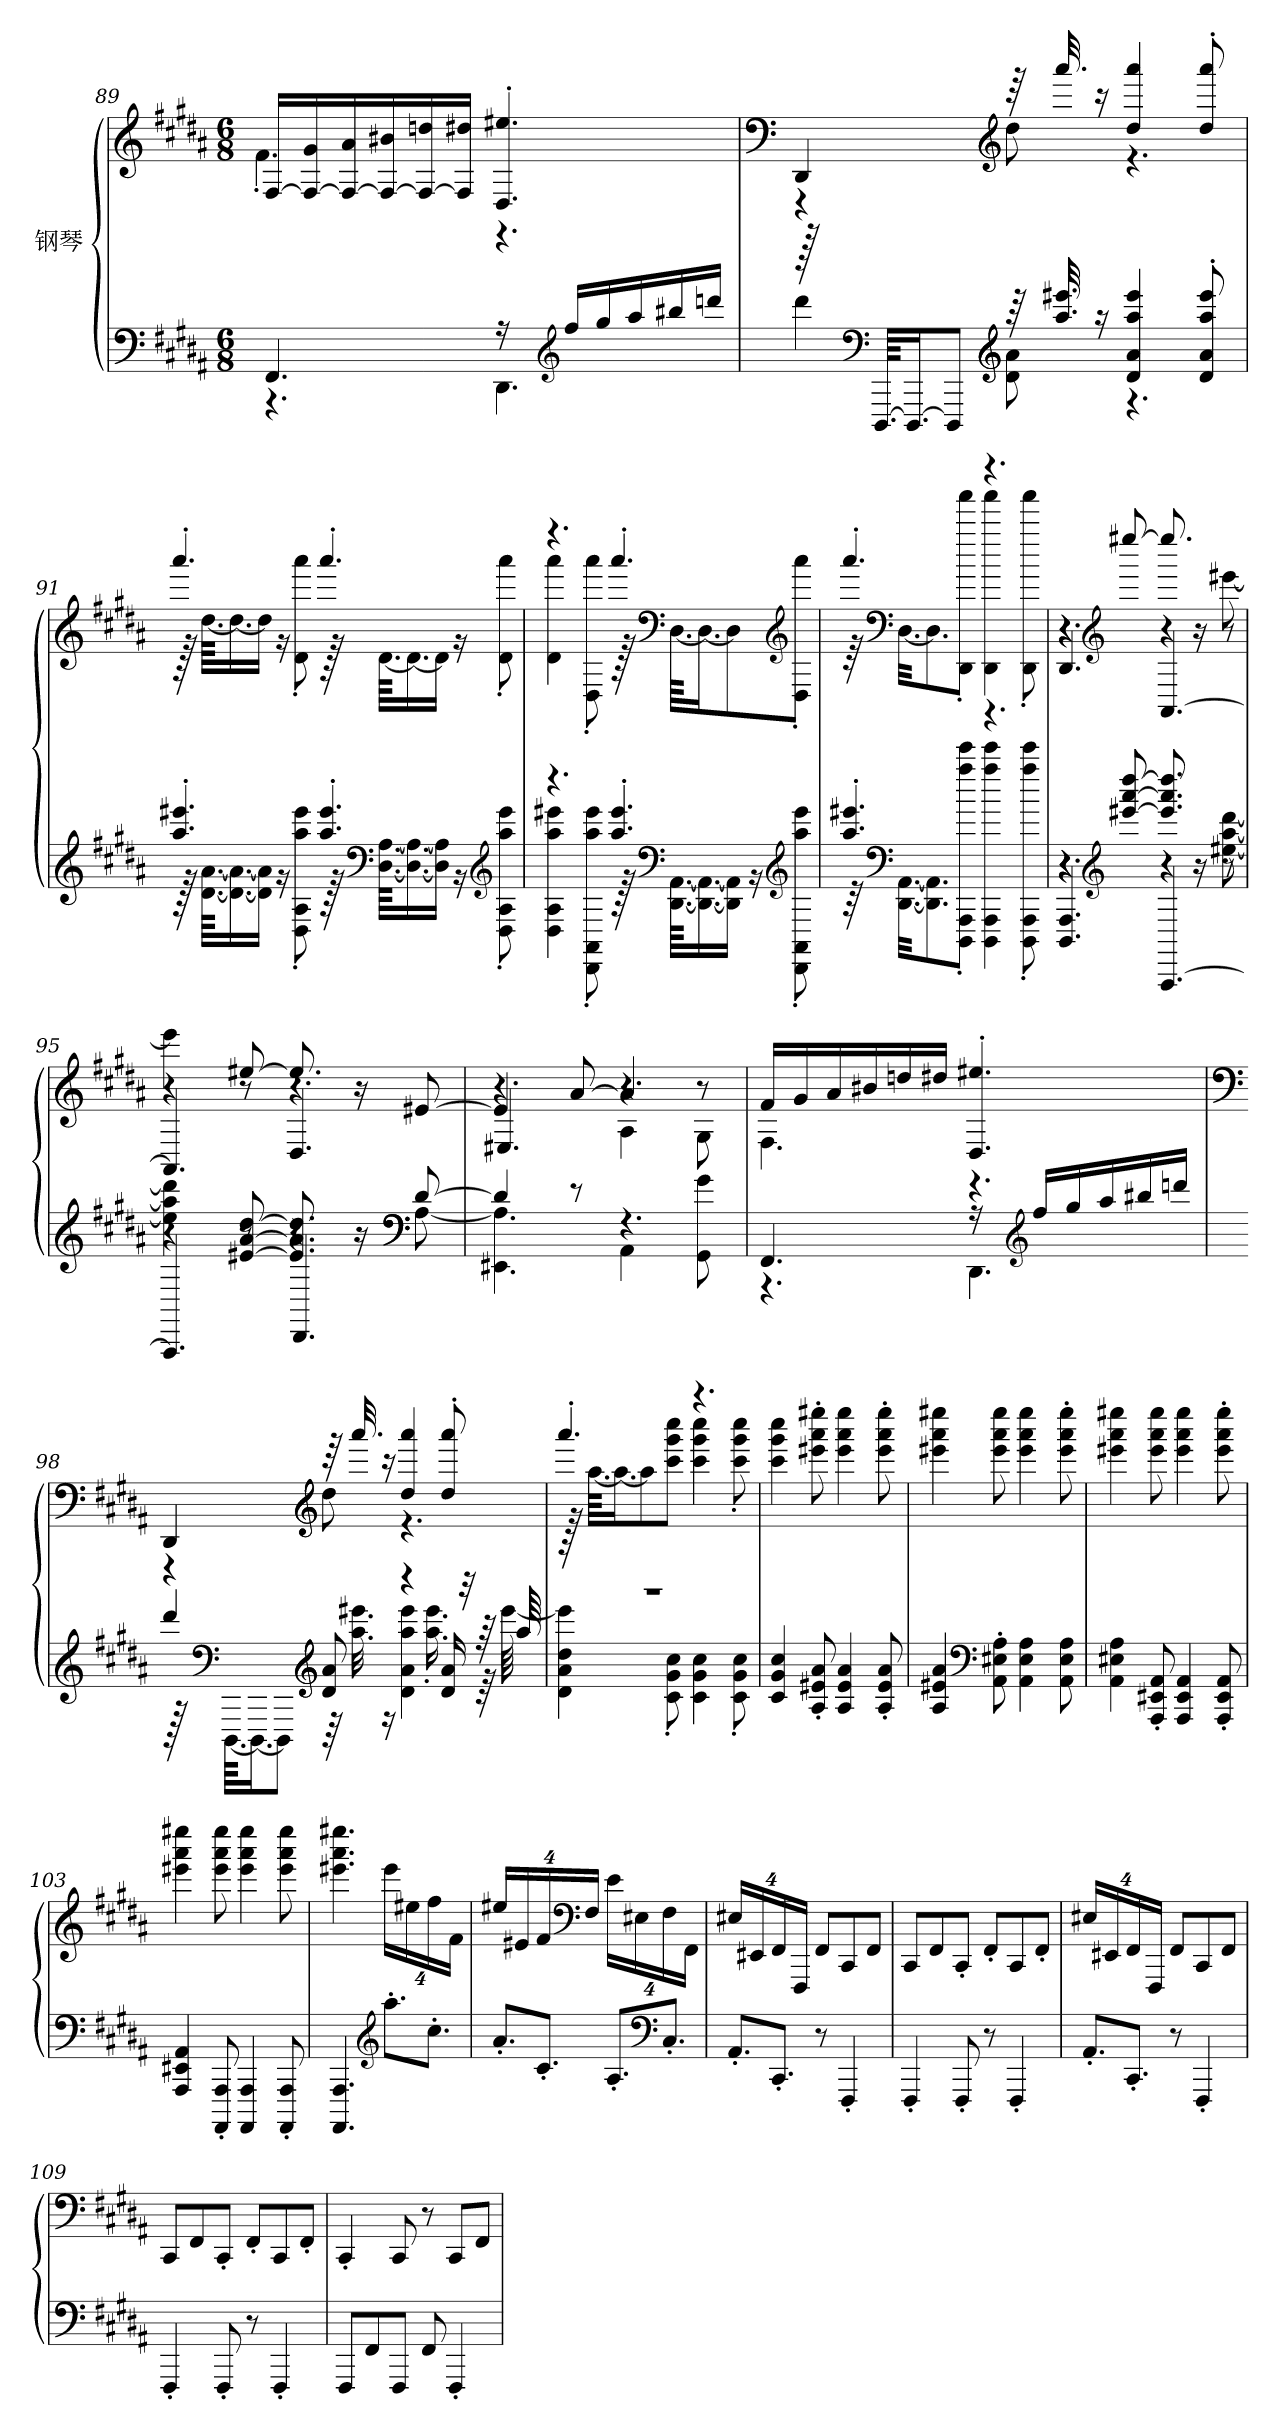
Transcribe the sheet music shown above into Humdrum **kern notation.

**kern	**kern
*part1	*part1
*staff2	*staff1
*I"钢琴	*
!!LO:LB:g=z
*clefF4	*clefG2
*k[f#c#g#d#a#]	*k[f#c#g#d#a#]
*M6/8	*M6/8
*MM216	*MM216
=89	=89
*^	*^
4.FF#/	4.r	[16F#/LL	4.f#'\
.	.	16F#/_ 16g#/	.
.	.	16F#/_ 16a#/	.
.	.	16F#/_ 16b#X/	.
.	.	16F#/_ 16ddn/	.
.	.	16F#/] 16dd#X/JJ	.
*	*	*MM217	*
16r	4.DD#\	4.D#/' 4.ee#X/'	4.r
*clefG2	*	*	*
16ff#/LL	.	.	.
16gg#/	.	.	.
16aa#/	.	.	.
16bb#X/	.	.	.
16dddn/JJ	.	.	.
=90	=90	=90	=90
*	*	*clefF4	*
*	*	*MM213	*
128r	4ddd#\	4DD#/	4r
*clefF4	*	*	*
[64.DDD#/KKLL	.	.	.
16.DDD#/J_	.	.	.
8DDD#/J]	.	.	.
*clefG2	*	*clefG2	*
64r	8d#\ 8a#\	64r	8dd#\
32.aa#/ 32.eee#X/	.	32.aaa#/	.
16r	.	16r	.
*	*	*MM214	*
4d#/ 4a#/ 4aa#/ 4eee#/	4.r	4dd#/ 4aaa#/	4.r
8d#/' 8a#/' 8aa#/' 8eee#/'	.	8dd#/' 8aaa#/'	.
!!LO:LB:g=z	!!
=91	=91	=91	=91
*	*	*MM221	*
4.aa#/' 4.eee#X/'	128r	4.aaa#'/	128r
.	[64.d#\ [64.a#\KKLL	.	[64.dd#\KKLL
.	16.d#\_ 16.a#\_	.	16.dd#\_
.	16d#\] 16a#\]JJ	.	16dd#\JJ]
.	16r	.	16r
.	8D#\' 8A#\' 8aa#\' 8eee#\'	.	8d#\' 8aaa#\'
*	*	*MM222	*
4.aa#/' 4.eee#/'	128r	4.aaa#'/	128r
*clefF4	*	*	*
.	[64.D#\ [64.A#\KKLL	.	[64.d#\KKLL
.	16.D#\_ 16.A#\_	.	16.d#\_
.	16D#\] 16A#\]JJ	.	16d#\JJ]
.	16r	.	16r
*clefG2	*	*	*
.	8D#\' 8A#\' 8aa#\' 8eee#\'	.	8d#\' 8aaa#\'
=92	=92	=92	=92
4.r	4D#\ 4A#\ 4aa#\ 4eee#X\	4.r	4d#\ 4aaa#\
.	8DD#\' 8AA#\' 8aa#\' 8eee#\'	.	8D#\' 8aaa#\'
*	*	*MM231	*
4.aa#/' 4.eee#/'	128r	4.aaa#'/	128r
*clefF4	*	*clefF4	*
.	[64.DD#\ [64.AA#\KKLL	.	[64.D#\KKLL
.	16.DD#\_ 16.AA#\_	.	16.D#\J_
.	16DD#\] 16AA#\]JJ	.	8D#\]
.	16r	.	.
*clefG2	*	*clefG2	*
.	8DD#\' 8AA#\' 8aa#\' 8eee#\'	.	8D#\' 8aaa#\'J
!!LO:LB:g=z	!!
=93	=93	=93	=93
*	*	*MM225	*
4.aa#/' 4.eee#X/'	64r	4.aaa#'/	64r
*clefF4	*	*clefF4	*
.	[32.DD#\ [32.AA#\KKL	.	[32.D#\KKL
.	8.DD#\] 8.AA#\]	.	8.D#\]
.	8DDD#\' 8AAA#\' 8aa#\' 8eee#\'J	.	8DD#\' 8aaa#\'J
*	*	*MM222	*
4.r	4DDD#\ 4AAA#\ 4aa#\ 4eee#\	4.r	4DD#\ 4aaa#\
.	8DDD#\' 8AAA#\' 8aa#\' 8eee#\'	.	8DD#\' 8aaa#\'
*v	*v	*	*
*	*v	*v
=94	=94
*	*MM217
*^	*^
*	*^	*	*^
4r	4.r	4.DDD#/ 4.AAA#/	4r	4.r	4.DD#/
*clefG2	*	*	*clefG2	*	*
[8eee#X/ [8aaa#/ [8dddd#/	.	.	[8eeee#X/	.	.
*	*	*	*MM224	*	*
8.eee#/] 8.aaa#/] 8.dddd#/]	4r	[4.AAA#/	8.eeee#/]	4r	[4.AA#/
16r	.	.	16r	.	.
8r	[8ee#X\ [8aa#\ [8ddd#\	.	8r	[8eee#X\	.
=95	=95	=95	=95	=95	=95
*	*	*	*MM214	*	*
4r	4ee#\] 4aa#\] 4ddd#\]	4.AAA#/]	4r	4eee#\]	4.AA#/]
[8e#X/ [8a#/ [8dd#/	8r	.	[8ee#X/	8r	.
*	*	*	*MM213	*	*
8.e#/] 8.a#/] 8.dd#/]	4r	4.DD#/	8.ee#/]	4.r	4.D#/
16r	.	.	16r	.	.
*clefF4	*	*	*	*	*
[8d#/	[8A#\	.	[8e#X/	.	.
*v	*v	*v	*	*	*
!!LO:LB:g=z	!!	!!
=96	=96	=96	=96
*	*MM228	*	*
*^	*	*	*
4d#/]	4.EE#X\ 4.A#\]	4e#/]	4.r	4.E#X/
8r	.	[8a#/	.	.
*	*	*MM214	*	*
4.r	4AA#\	4a#/]	4A#\	4.r
.	8GG#\ 8g#\	8r	8G#\	.
*	*	*v	*v	*v
=97	=97	=97
*	*	*MM234
*	*	*^
4.FF#/	4.r	16f#/LL	4.F#\
.	.	16g#/	.
.	.	16a#/	.
.	.	16b#X/	.
.	.	16ddn/	.
.	.	16dd#X/JJ	.
*	*	*MM224	*
16r	4.DD#\	4.D#/' 4.ee#X/'	4.r
*clefG2	*	*	*
16ff#/LL	.	.	.
16gg#/	.	.	.
16aa#/	.	.	.
16bb#X/	.	.	.
16dddn/JJ	.	.	.
!!LO:LB:g=z	!!
=98	=98	=98	=98
*	*	*clefF4	*
4ddd#/	128r	4DD#/	4r
*clefF4	*	*	*
.	[64.DDD#\KKLL	.	.
.	16.DDD#\J_	.	.
.	8DDD#\J]	.	.
*clefG2	*	*clefG2	*
8d#/ 8a#/	64r	64r	8dd#\
.	32.aa#\ 32.eee#X\	32.aaa#/	.
.	16r	16r	.
*	*	*MM245	*
4r	4d#\ 4a#\ 4aa#\ 4eee#\	4dd#/ 4aaa#/	4.r
16d#/ 16a#/	16.aa#\' 16.eee#\'	8dd#/' 8aaa#/'	.
32r	.	.	.
64r	64r	.	.
64aa#/	[64eee#\	.	.
=99	=99	=99	=99
*	*	*MM234	*
2.r	4d#\ 4a#\ 4dd#\ 4eee#\]	4.aaa#'/	128r
.	.	.	[64.aa#\KKLL
.	.	.	16.aa#\J_
.	.	.	8aa#\]
.	8c#\' 8g#\' 8cc#\'	.	8ccc#\ 8ggg#\ 8cccc#\J
*	*	*MM250	*
.	4c#\ 4g#\ 4cc#\	4.r	4ccc#\ 4ggg#\ 4cccc#\
.	8c#\' 8g#\' 8cc#\'	.	8ccc#\' 8ggg#\' 8cccc#\'
*v	*v	*	*
*	*v	*v
!!LO:PB:g=z
=100	=100
*	*MM234
4c#/ 4g#/ 4cc#/	4ccc#\ 4ggg#\ 4cccc#\
8A#/' 8e#X/' 8a#/'	8eee#X\' 8aaa#\' 8eeee#X\'
*	*MM238
4A#/ 4e#/ 4a#/	4eee#\ 4aaa#\ 4eeee#\
8A#/' 8e#/' 8a#/'	8eee#\' 8aaa#\' 8eeee#\'
=101	=101
*	*MM237
4A#/ 4e#X/ 4a#/	4eee#X\ 4aaa#\ 4eeee#X\
*clefF4	*
8AA#\' 8E#X\' 8A#\'	8eee#\ 8aaa#\ 8eeee#\
*	*MM257
4AA#\ 4E#\ 4A#\	4eee#\ 4aaa#\ 4eeee#\
8AA#\ 8E#\ 8A#\	8eee#\' 8aaa#\' 8eeee#\'
=102	=102
*	*MM238
4AA#\ 4E#X\ 4A#\	4eee#X\ 4aaa#\ 4eeee#X\
8AAA#/' 8EE#X/' 8AA#/'	8eee#\ 8aaa#\ 8eeee#\
*	*MM252
4AAA#/ 4EE#/ 4AA#/	4eee#\ 4aaa#\ 4eeee#\
8AAA#/' 8EE#/' 8AA#/'	8eee#\' 8aaa#\' 8eeee#\'
=103	=103
*	*MM255
4AAA#/ 4EE#X/ 4AA#/	4eee#X\ 4aaa#\ 4eeee#X\
8AAAA#/' 8AAA#/'	8eee#\ 8aaa#\ 8eeee#\
4AAAA#/ 4AAA#/	4eee#\ 4aaa#\ 4eeee#\
8AAAA#/' 8AAA#/'	8eee#\ 8aaa#\ 8eeee#\
=104	=104
*	*MM252
4.AAAA#/ 4.AAA#/	4.eee#X\ 4.aaa#\ 4.eeee#X\
*clefG2	*
*	*Xbrackettup
*	*MM247
8.aa#'\L	32%3eee#\L
.	32%3ee#X\
8.cc#'\J	32%3ff#\
.	32%3f#\J
!!LO:LB:g=z
=105	=105
8.a#'/L	32%3ee#X/L
.	32%3e#X/
8.c#'/J	32%3f#/
*	*clefF4
.	32%3F#/J
*	*MM265
8.A#'/L	32%3e#\L
.	32%3E#X\
*clefF4	*
8.C#'/J	32%3F#\
.	32%3FF#\J
=106	=106
*	*MM271
8.AA#'/L	32%3E#X/L
.	32%3EE#X/
8.CC#'/J	32%3FF#/
.	32%3FFF#/J
*	*MM242
8r	8FF#/L
4FFF#'/	8CC#/
.	8FF#/J
=107	=107
*	*MM261
4FFF#'/	8CC#/L
.	8FF#/
8FFF#'/	8CC#'/J
*	*MM231
8r	8FF#'/L
4FFF#'/	8CC#/
.	8FF#'/J
=108	=108
*	*MM226
8.AA#'/L	32%3E#X/L
.	32%3EE#X/
8.CC#'/J	32%3FF#/
.	32%3FFF#/J
*	*MM221
8r	8FF#/L
4FFF#'/	8CC#/
.	8FF#/J
!!LO:LB:g=z
=109	=109
*	*MM231
4FFF#'/	8CC#/L
.	8FF#/
8FFF#'/	8CC#'/J
*	*MM208
8r	8FF#'/L
4FFF#'/	8CC#/
.	8FF#'/J
=110	=110
*	*MM217
8FFF#/L	4CC#'/
8FF#/	.
8FFF#/J	8CC#/
*	*MM220
8FF#/	8r
4FFF#'/	8CC#/L
.	8FF#/J
=	=
*-	*-
